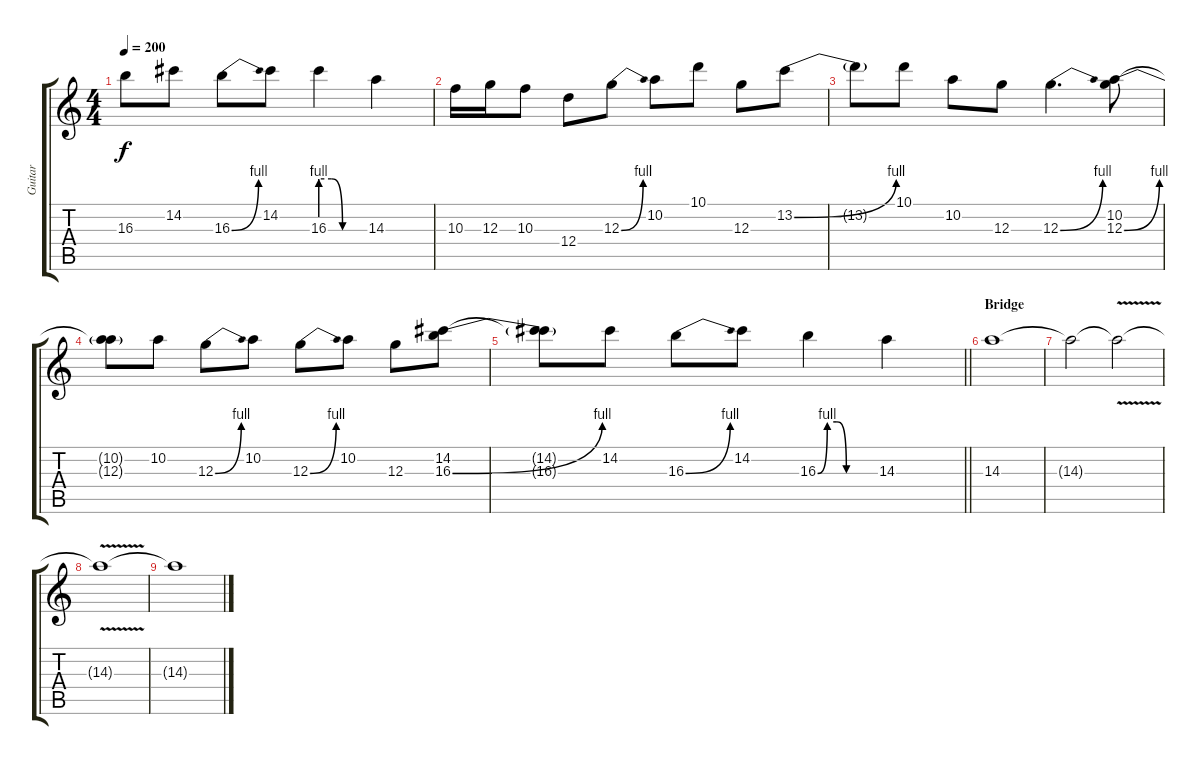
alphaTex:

\track ("Guitar" "Guitar") {instrument distortionguitar}
\staff {score tabs}
\tuning (E4 B3 G3 D3 A2 E2) {hide}
\ts (4 4)
\tempo 200
\clef g2
\ks c
16.3{t}.8{dy f} 14.2.8 16.3{be (bend 0 0 60 4)}.8 14.2.8 16.3{be (custom 0 4 15 4 30 0 60 0)}.4 14.3.4 |
10.3.16 12.3.16 10.3.8 12.4.8 12.3{be (bend 0 0 60 4)}.8 10.2.8 10.1.8 12.3.8 13.2{be (bend 0 0 60 4)}.8 |
13.2{t}.8 10.1.8 10.2.8 12.3.8 12.3{be (bend 0 0 60 4)}.4{d} (10.2 12.3{be (bend 0 0 60 4)}).8 |
(10.2{t} 12.3{t}).8 10.2.8 12.3{be (bend 0 0 60 4)}.8 10.2.8 12.3{be (bend 0 0 60 4)}.8 10.2.8 12.3.8 (14.2 16.3{be (bend 0 0 60 4)}).8 |
\barLineRight lightlight
(14.2{t} 16.3{t}).8 14.2.8 16.3{be (bend 0 0 60 4)}.8 14.2.8 16.3{be (custom 0 0 10 4 20 4 30 0 60 0)}.4 14.3.4 |
\section ("" "Bridge")
14.3.1{volume 0} |
14.3{t}.2 14.3{v t}.2 |
14.3{t}.1 |
14.3{t}.1
